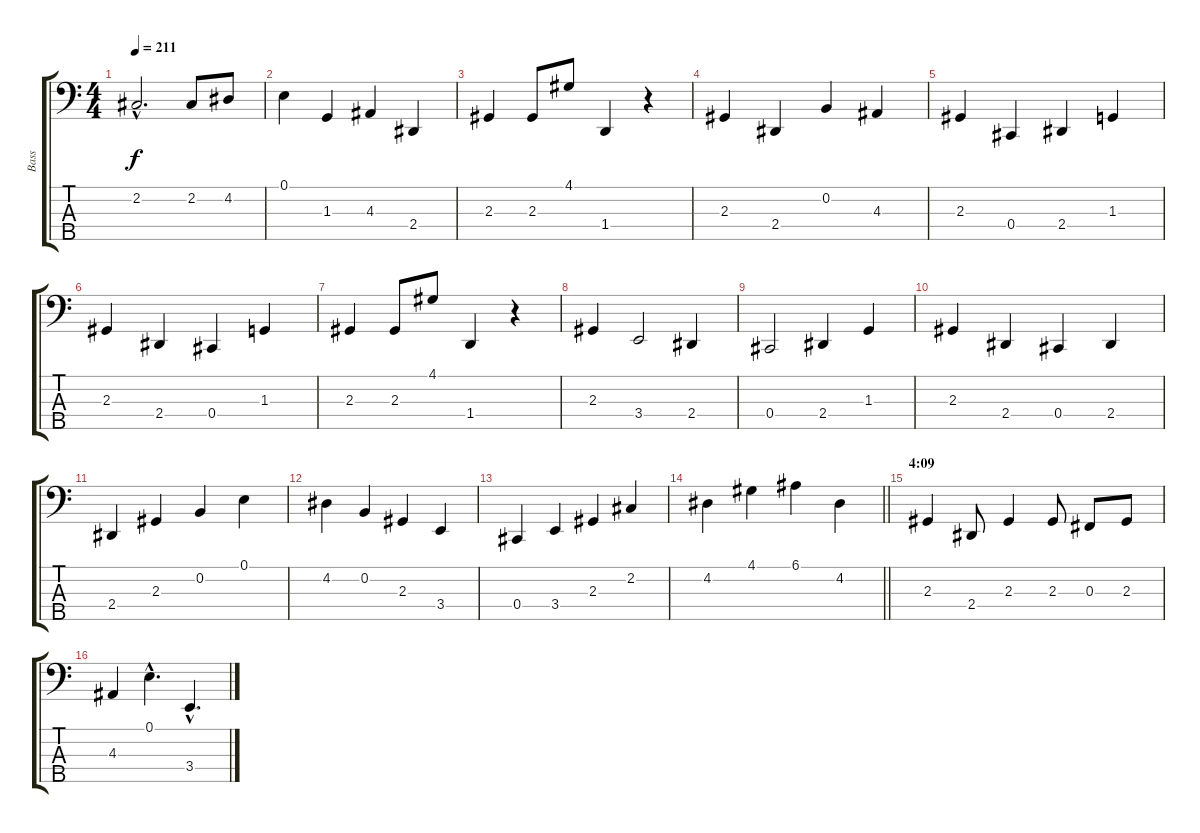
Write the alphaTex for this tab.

\track ("Bass" "Bass") {instrument electricbassfinger}
\staff {score tabs}
\tuning (E2 B1 Gb1 Db1 G0) {hide}
\ts (4 4)
\tempo 211
\clef f4
\ks c
2.2{hac}.2{d dy f} 2.2.8 4.2.8 |
0.1.4 1.3.4 4.3.4 2.4.4 |
2.3.4 2.3.8 4.1.8 1.4.4 r.4 |
2.3.4 2.4.4 0.2.4 4.3.4 |
2.3.4 0.4.4 2.4.4 1.3.4 |
2.3.4 2.4.4 0.4.4 1.3.4 |
2.3.4 2.3.8 4.1.8 1.4.4 r.4 |
2.3.4 3.4.2 2.4.4 |
0.4.2 2.4.4 1.3.4 |
2.3.4 2.4.4 0.4.4 2.4.4 |
2.4.4 2.3.4 0.2.4 0.1.4 |
4.2.4 0.2.4 2.3.4 3.4.4 |
0.4.4 3.4.4 2.3.4 2.2.4 |
\barLineRight lightlight
4.2.4 4.1.4 6.1.4 4.2.4 |
\section ("" "4:09")
2.3.4 2.4.8 2.3.4 2.3.8 0.3.8 2.3.8 |
4.3.4 0.1{hac}.4{d} 3.4{hac}.4{d}
